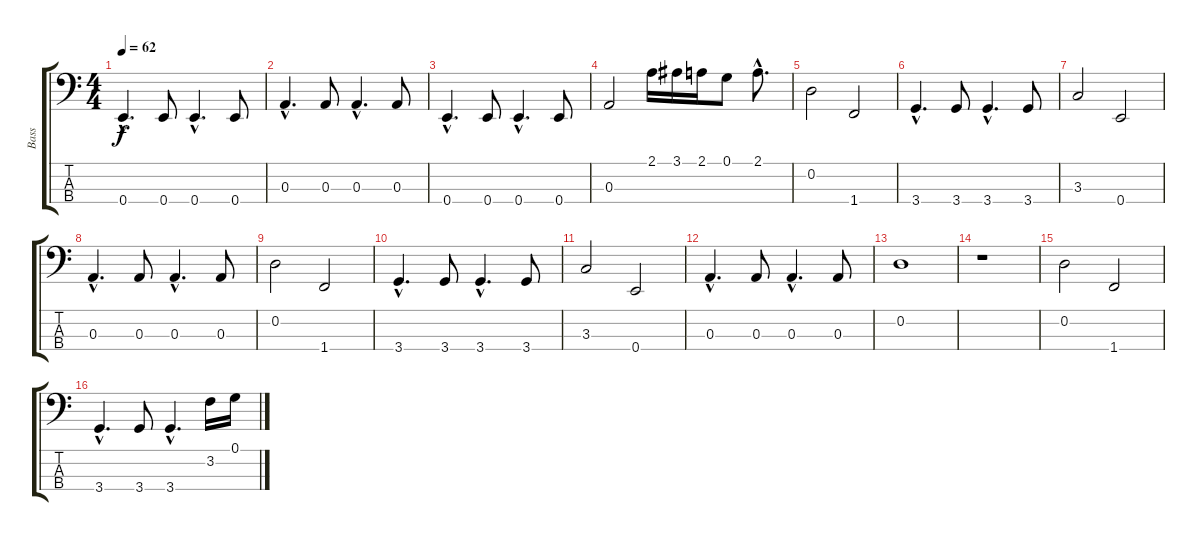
\track ("Bass" "Bass") {instrument fretlessbass}
\staff {score tabs}
\tuning (G2 D2 A1 E1) {hide}
\ts (4 4)
\tempo 62
\clef f4
\ks c
0.4{hac}.4{d dy f} 0.4.8 0.4{hac}.4{d} 0.4.8 |
0.3{hac}.4{d} 0.3.8 0.3{hac}.4{d} 0.3.8 |
0.4{hac}.4{d} 0.4.8 0.4{hac}.4{d} 0.4.8 |
0.3.2 2.1.16 3.1.16 2.1.16 0.1.8 2.1{hac}.8{d} |
0.2.2 1.4.2 |
3.4{hac}.4{d} 3.4.8 3.4{hac}.4{d} 3.4.8 |
3.3.2 0.4.2 |
0.3{hac}.4{d} 0.3.8 0.3{hac}.4{d} 0.3.8 |
0.2.2 1.4.2 |
3.4{hac}.4{d} 3.4.8 3.4{hac}.4{d} 3.4.8 |
3.3.2 0.4.2 |
0.3{hac}.4{d} 0.3.8 0.3{hac}.4{d} 0.3.8 |
0.2.1 |
r.1{volume 12 balance 8 instrument fretlessbass} |
0.2.2 1.4.2 |
3.4{hac}.4{d} 3.4.8 3.4{hac}.4{d} 3.2.16 0.1.16
